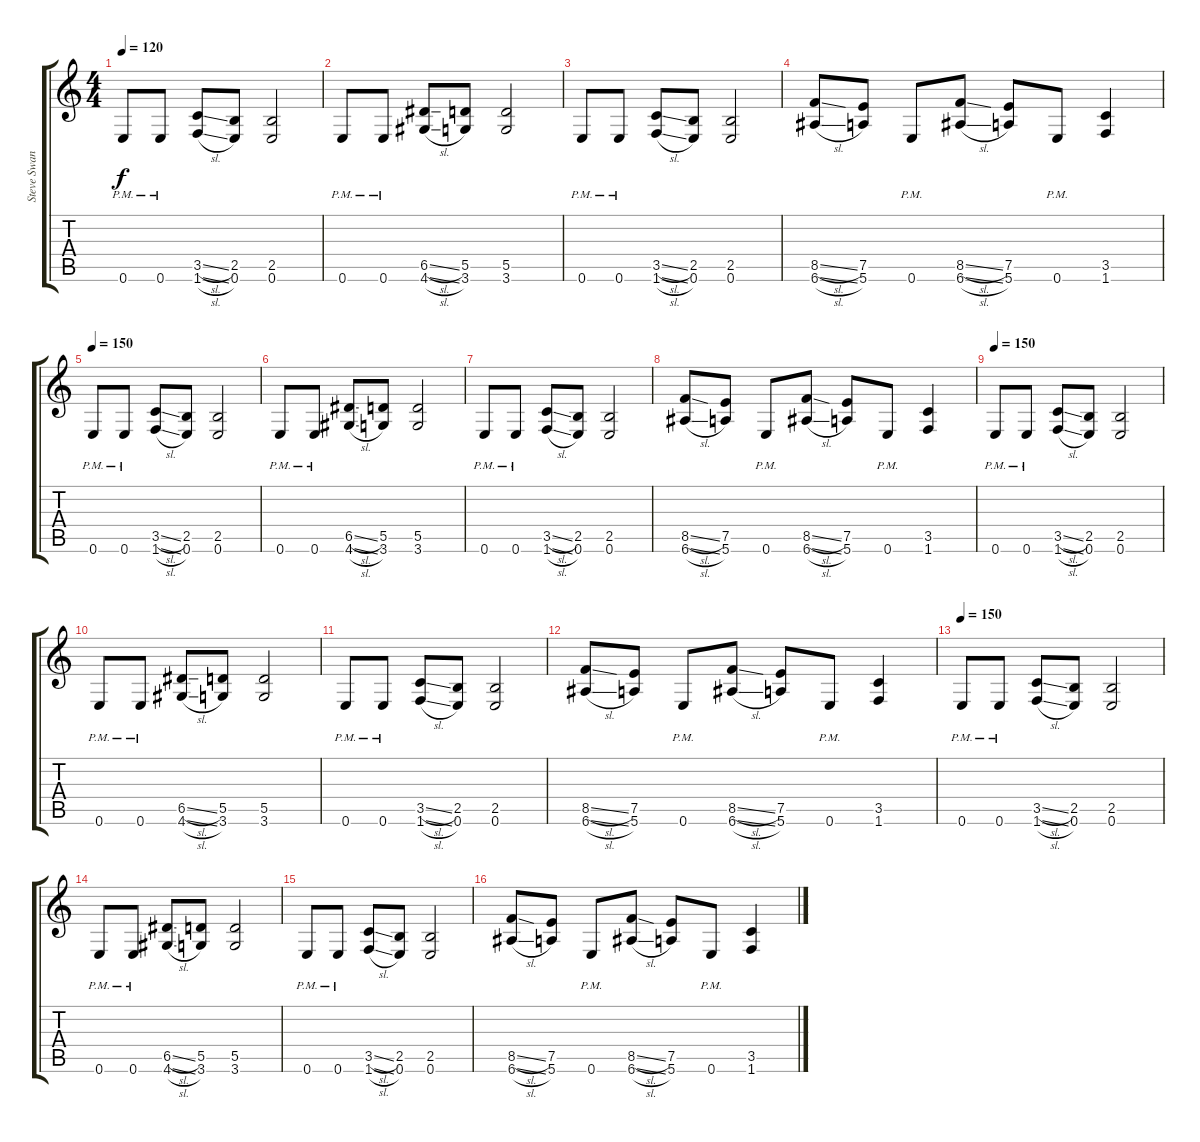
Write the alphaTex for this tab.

\track ("Steve Swanson" "Steve Swan") {instrument distortionguitar}
\staff {score tabs}
\tuning (E4 B3 G3 D3 A2 E2) {hide}
\ts (4 4)
\tempo 120
\tempo 150
\tempo 120
\clef g2
\ks c
0.6{pm}.8{dy f volume 16 instrument distortionguitar} 0.6{pm}.8 (3.5{sl} 1.6{sl}).8 (2.5 0.6).8 (2.5 0.6).2 |
0.6{pm}.8 0.6{pm}.8 (6.5{sl} 4.6{sl}).8 (5.5 3.6).8 (5.5 3.6).2 |
0.6{pm}.8 0.6{pm}.8 (3.5{sl} 1.6{sl}).8 (2.5 0.6).8 (2.5 0.6).2 |
(8.5{sl} 6.6{sl}).8 (7.5 5.6).8 0.6{pm}.8 (8.5{sl} 6.6{sl}).8 (7.5 5.6).8 0.6{pm}.8 (3.5 1.6).4 |
\tempo 150
0.6{pm}.8 0.6{pm}.8 (3.5{sl} 1.6{sl}).8 (2.5 0.6).8 (2.5 0.6).2 |
0.6{pm}.8 0.6{pm}.8 (6.5{sl} 4.6{sl}).8 (5.5 3.6).8 (5.5 3.6).2 |
0.6{pm}.8 0.6{pm}.8 (3.5{sl} 1.6{sl}).8 (2.5 0.6).8 (2.5 0.6).2 |
(8.5{sl} 6.6{sl}).8 (7.5 5.6).8 0.6{pm}.8 (8.5{sl} 6.6{sl}).8 (7.5 5.6).8 0.6{pm}.8 (3.5 1.6).4 |
\tempo 150
0.6{pm}.8 0.6{pm}.8 (3.5{sl} 1.6{sl}).8 (2.5 0.6).8 (2.5 0.6).2 |
0.6{pm}.8 0.6{pm}.8 (6.5{sl} 4.6{sl}).8 (5.5 3.6).8 (5.5 3.6).2 |
0.6{pm}.8 0.6{pm}.8 (3.5{sl} 1.6{sl}).8 (2.5 0.6).8 (2.5 0.6).2 |
(8.5{sl} 6.6{sl}).8 (7.5 5.6).8 0.6{pm}.8 (8.5{sl} 6.6{sl}).8 (7.5 5.6).8 0.6{pm}.8 (3.5 1.6).4 |
\tempo 150
0.6{pm}.8 0.6{pm}.8 (3.5{sl} 1.6{sl}).8 (2.5 0.6).8 (2.5 0.6).2 |
0.6{pm}.8 0.6{pm}.8 (6.5{sl} 4.6{sl}).8 (5.5 3.6).8 (5.5 3.6).2 |
0.6{pm}.8 0.6{pm}.8 (3.5{sl} 1.6{sl}).8 (2.5 0.6).8 (2.5 0.6).2 |
(8.5{sl} 6.6{sl}).8 (7.5 5.6).8 0.6{pm}.8 (8.5{sl} 6.6{sl}).8 (7.5 5.6).8 0.6{pm}.8 (3.5 1.6).4
